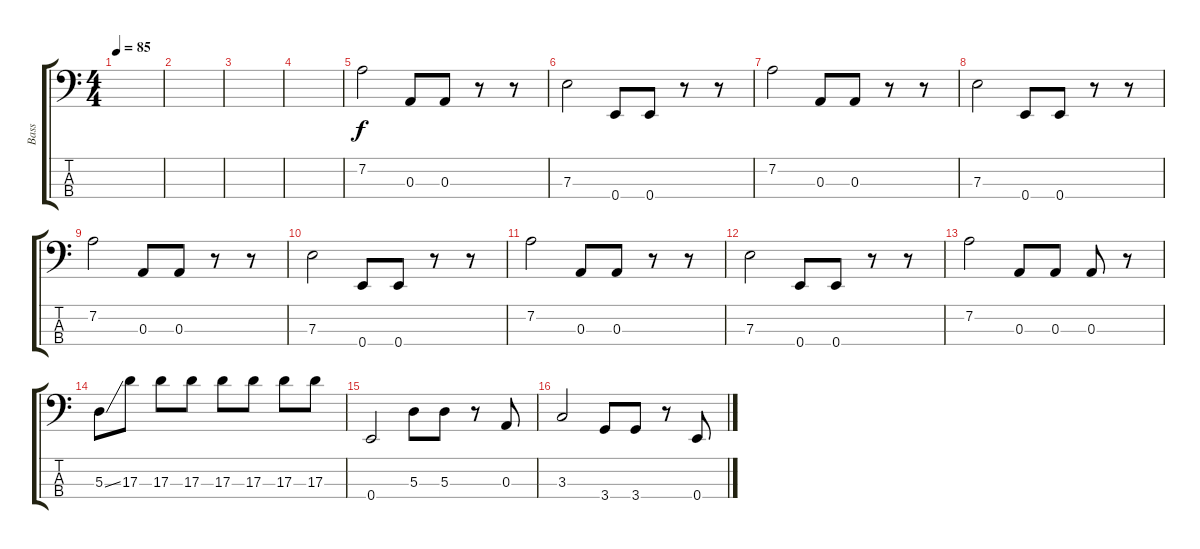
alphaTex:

\track ("Bass" "Bass") {instrument electricbassfinger}
\staff {score tabs}
\tuning (G2 D2 A1 E1) {hide}
\ts (4 4)
\tempo 85
\clef f4
\ks c
|
|
|
|
7.2.2 0.3.8 0.3.8 r.8 r.8 |
7.3.2 0.4.8 0.4.8 r.8 r.8 |
7.2.2 0.3.8 0.3.8 r.8 r.8 |
7.3.2 0.4.8 0.4.8 r.8 r.8 |
7.2.2 0.3.8 0.3.8 r.8 r.8 |
7.3.2 0.4.8 0.4.8 r.8 r.8 |
7.2.2 0.3.8 0.3.8 r.8 r.8 |
7.3.2 0.4.8 0.4.8 r.8 r.8 |
7.2.2 0.3.8 0.3.8 0.3.8 r.8 |
5.3{ss}.8 17.3.8 17.3.8 17.3.8 17.3.8 17.3.8 17.3.8 17.3.8 |
0.4.2 5.3.8 5.3.8 r.8 0.3.8 |
3.3.2 3.4.8 3.4.8 r.8 0.4.8
